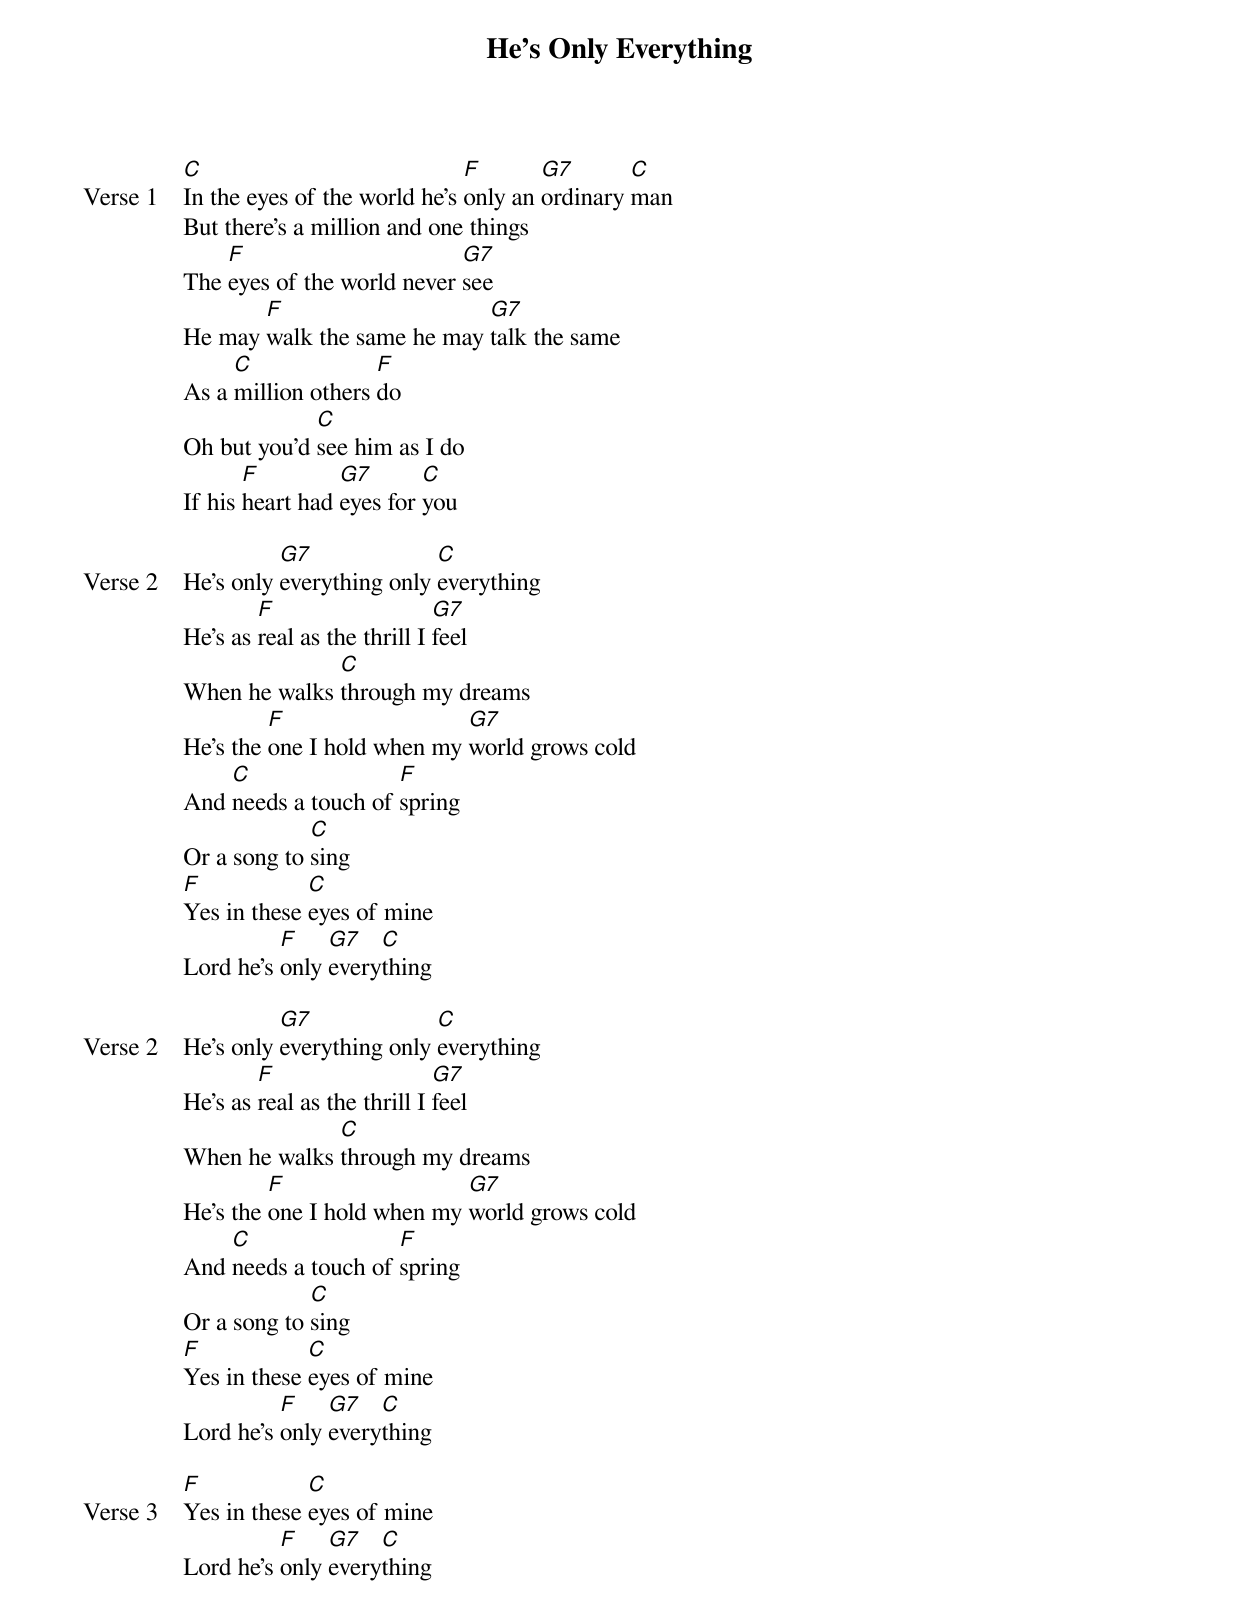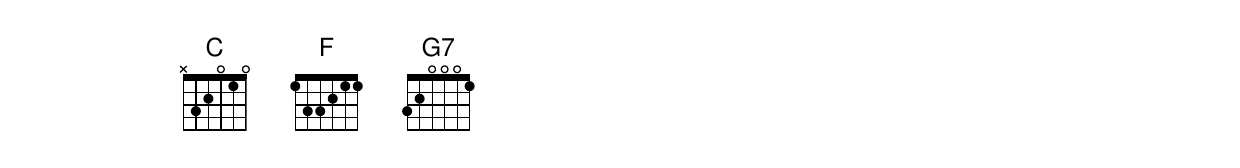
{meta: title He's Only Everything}
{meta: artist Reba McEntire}
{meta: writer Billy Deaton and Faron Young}

{start_of_verse: Verse 1}
[C]In the eyes of the world he's [F]only an [G7]ordinary [C]man
But there's a million and one things
The [F]eyes of the world never [G7]see
He may [F]walk the same he may [G7]talk the same
As a [C]million others [F]do
Oh but you'd [C]see him as I do
If his [F]heart had [G7]eyes for [C]you
{end_of_verse}

{start_of_verse: Verse 2}
He's only [G7]everything only [C]everything
He's as [F]real as the thrill I [G7]feel
When he walks [C]through my dreams
He's the [F]one I hold when my [G7]world grows cold
And [C]needs a touch of [F]spring
Or a song to [C]sing
[F]Yes in these [C]eyes of mine
Lord he's [F]only [G7]every[C]thing
{end_of_verse}

{start_of_verse: Verse 2}
He's only [G7]everything only [C]everything
He's as [F]real as the thrill I [G7]feel
When he walks [C]through my dreams
He's the [F]one I hold when my [G7]world grows cold
And [C]needs a touch of [F]spring
Or a song to [C]sing
[F]Yes in these [C]eyes of mine
Lord he's [F]only [G7]every[C]thing
{end_of_verse}

{start_of_verse: Verse 3}
[F]Yes in these [C]eyes of mine
Lord he's [F]only [G7]every[C]thing
{end_of_verse}
